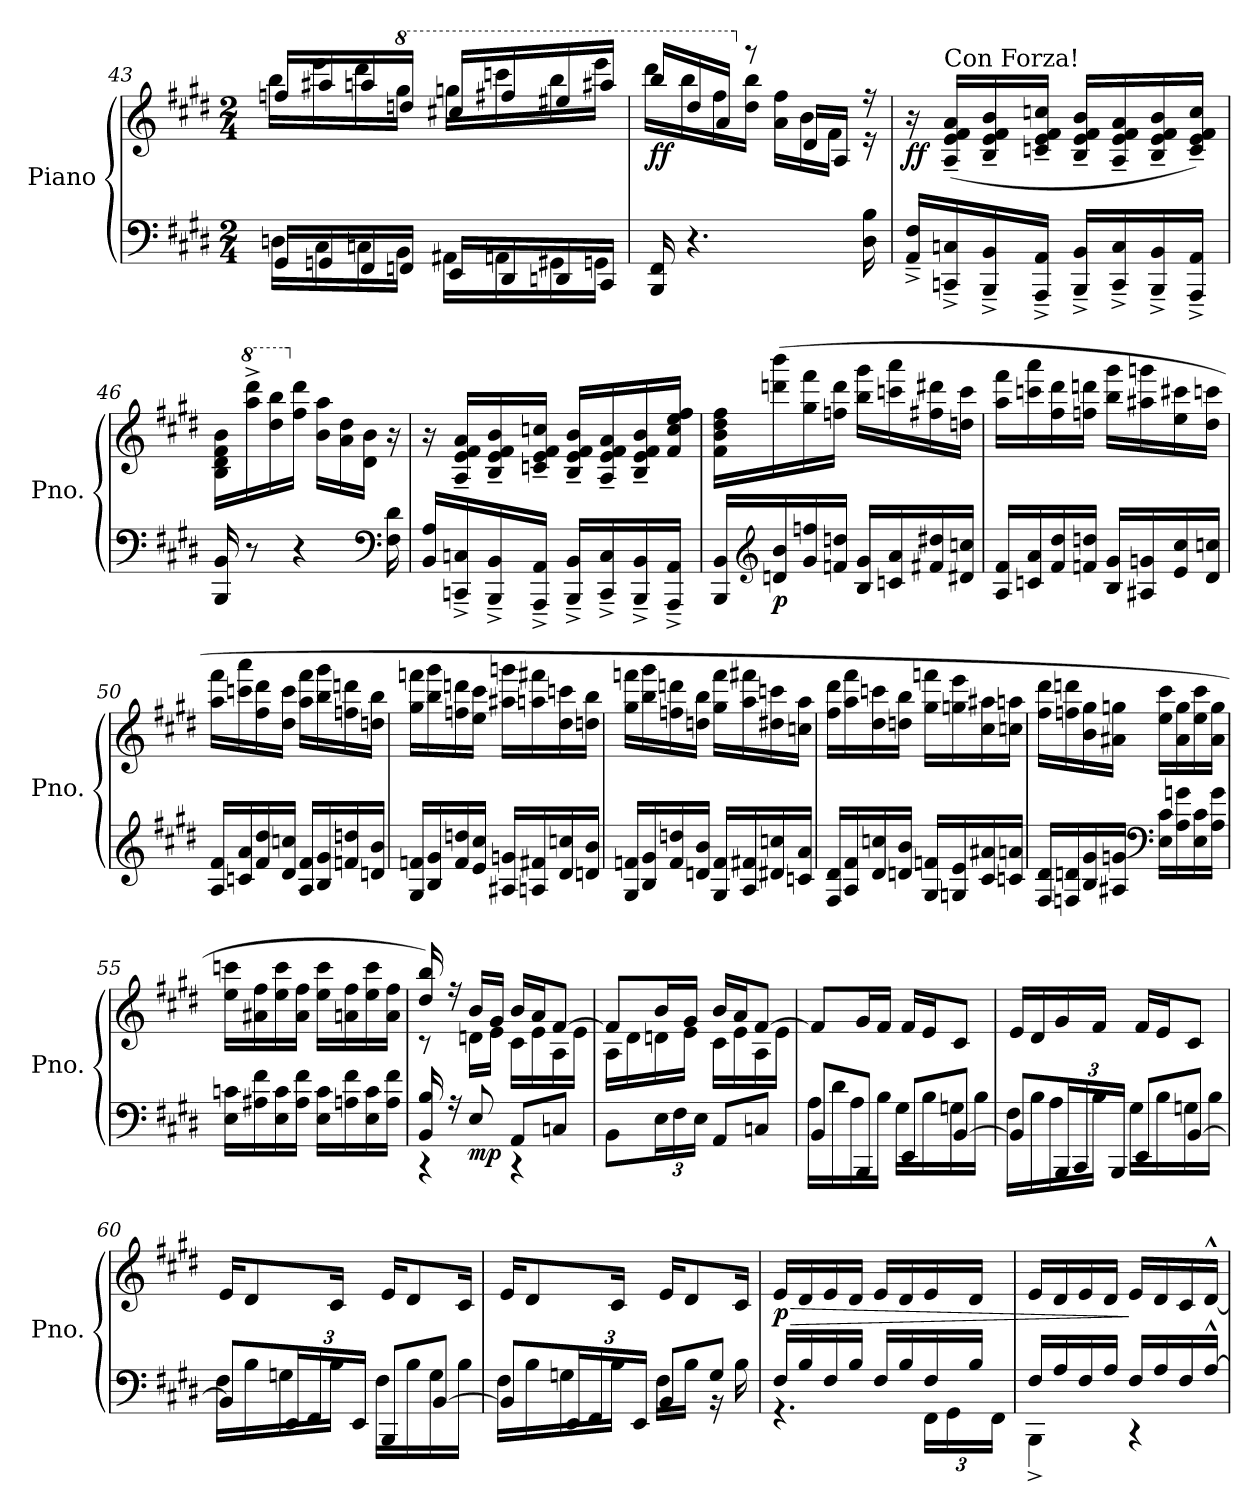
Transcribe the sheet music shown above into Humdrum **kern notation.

**kern	**kern	**dynam
*part1	*part1	*part1
*staff2	*staff1	*staff1/2
*I"Piano	*	*
*I'Pno.	*	*
*clefF4	*clefG2	*
*k[f#c#g#d#]	*k[f#c#g#d#]	*
*M2/4	*M2/4	*
=43	=43	=43
*^	*^	*
16GG#/LL	16Dn\LL	16ffn/LL	16bb\LL	.
16GGn/	16C#\	16aa#X/	16eee\	.
16FF#/	16Cn\	16aan/	16ddd#\	.
*	*	*8va	*	*
16FFn/JJ	16BB\JJ	16dddn/JJ	16ggg#\JJ	.
16EE/LL	16AA#X\LL	16ccc#X/LL	16gggn\LL	.
16DD#/	16AAn\	16fff#X/	16ccccn\	.
16DDn/	16GG#X\	16eee#X/	16bbb\	.
16CC#/JJ	16GGn\JJ	16aaa#X/JJ	16eeee\JJ	.
=44	=44	=44	=44	=44
!	!	!	!	!LO:DY:b
*v	*v	*	*	*
16BBB/ 16FF#/	16bbb/LL	16dddd#\LL	ff
4.r	16ddd#/	16bbb\	.
.	16aa/JJ	16fff#\	.
*	*X8va	*	*
.	8r	16dd#\ 16bb\JJ	.
.	.	16a\ 16ff#\LL	.
.	16d#/LL	16b\	.
.	16A/JJ	16f#\JJ	.
16D#\ 16B\	16r	16r	.
!!LO:LB:g=z
=45	=45	=45	=45
!	!	!	!LO:DY:b
*	*v	*v	*
16AA/^~ 16F#/^~LL	16r	ff
!	!LO:TX:a:t=Con Forza!	!
16CCn/^~ 16Cn/^~	(16A/~ 16e/~ 16f#/~ 16a/~LL	.
16BBB/^~ 16BB/^~	16B/~ 16e/~ 16f#/~ 16b/~	.
16AAA/^~ 16AA/^~JJ	16cn/~ 16e/~ 16f#/~ 16ccn/~JJ	.
16BBB/^~ 16BB/^~LL	16B/~ 16e/~ 16f#/~ 16b/~LL	.
16CC/^~ 16C/^~	16A/~ 16e/~ 16f#/~ 16a/~	.
16BBB/^~ 16BB/^~	16B/~ 16e/~ 16f#/~ 16b/~	.
16AAA/^~ 16AA/^~JJ	16c/~ 16e/~ 16f#/~ 16cc/~JJ)	.
=46	=46	=46
16BBB/ 16BB/	16B\ 16d#\ 16f#\ 16b\LL	.
*	*8va	*
8r	16aaa\^ 16dddd#\^	.
.	16ddd#\ 16bbb\	.
*	*X8va	*
4r	16ff#\ 16ddd#\JJ	.
.	16b\ 16aa\LL	.
.	16a\ 16dd#\	.
.	16d#\ 16b\JJ	.
*clefF4	*	*
16F#\ 16d#\	16r	.
=47	=47	=47
16BB/ 16A/LL	16r	.
16CCn/^~ 16Cn/^~	16A/~ 16e/~ 16f#/~ 16a/~LL	.
16BBB/^~ 16BB/^~	16B/~ 16e/~ 16f#/~ 16b/~	.
16AAA/^~ 16AA/^~JJ	16cn/~ 16e/~ 16f#/~ 16ccn/~JJ	.
16BBB/^~ 16BB/^~LL	16B/~ 16e/~ 16f#/~ 16b/~LL	.
16CC/^~ 16C/^~	16A/~ 16e/~ 16f#/~ 16a/~	.
16BBB/^~ 16BB/^~	16B/~ 16e/~ 16f#/~ 16b/~	.
16AAA/^~ 16AA/^~JJ	16f#/ 16cc/ 16ee/ 16ff#/JJ	.
!!LO:LB:g=z
=48	=48	=48
16BBB/ 16BB/LL	16f#\ 16b\ 16dd#\ 16ff#\LL	.
*clefG2	*	*
*	*MM68	*
!	!	!LO:DY:b=2
16dn/ 16b/	(16dddn\ 16bbb\	p
16g#/ 16ffn/	16gg#\ 16fff#\	.
16fn/ 16ddn/JJ	16ffn\ 16ddd\JJ	.
16B/ 16g#/LL	16bb\ 16ggg#\LL	.
16cn/ 16a/	16cccn\ 16aaa\	.
16f#X/ 16dd#X/	16ff#X\ 16ddd#X\	.
16d#X/ 16ccn/JJ	16ddn\ 16ccc\JJ	.
=49	=49	=49
16A/ 16f#/LL	16aa\ 16fff#\LL	.
16cn/ 16a/	16cccn\ 16aaa\	.
16f#/ 16dd#/	16ff#\ 16ddd#\	.
16fn/ 16ddn/JJ	16ffn\ 16dddn\JJ	.
16B/ 16g#/LL	16bb\ 16ggg#\LL	.
16A#X/ 16gn/	16aa#X\ 16gggn\	.
16e/ 16cc#/	16ee\ 16ccc#X\	.
16d#/ 16ccn/JJ	16dd#\ 16cccn\JJ	.
=50	=50	=50
16A/ 16f#/LL	16aa\ 16fff#\LL	.
16cn/ 16a/	16cccn\ 16aaa\	.
16f#/ 16dd#/	16ff#\ 16ddd#\	.
16d#/ 16ccn/JJ	16dd#\ 16ccc\JJ	.
16A/ 16f#/LL	16aa\ 16fff#\LL	.
16B/ 16g#/	16bb\ 16ggg#\	.
16fn/ 16ddn/	16ffn\ 16dddn\	.
16dn/ 16b/JJ	16ddn\ 16bb\JJ	.
!!LO:PB:g=z
=51	=51	=51
16G#/ 16fn/LL	16gg#\ 16fffn\LL	.
16B/ 16g#/	16bb\ 16ggg#\	.
16f/ 16ddn/	16ffn\ 16dddn\	.
16e/ 16cc#/JJ	16ee\ 16ccc#\JJ	.
16A#X/ 16gn/LL	16aa#X\ 16gggn\LL	.
16An/ 16f#X/	16aan\ 16fff#X\	.
16d#/ 16ccn/	16dd#\ 16cccn\	.
16dn/ 16b/JJ	16ddn\ 16bb\JJ	.
=52	=52	=52
16G#/ 16fn/LL	16gg#\ 16fffn\LL	.
16B/ 16g#/	16bb\ 16ggg#\	.
16f/ 16ddn/	16ffn\ 16dddn\	.
16dn/ 16b/JJ	16ddn\ 16bb\JJ	.
16G#/ 16f/LL	16gg#\ 16fff\LL	.
16A/ 16f#X/	16aa\ 16fff#X\	.
16d#X/ 16ccn/	16dd#X\ 16cccn\	.
16cn/ 16a/JJ	16ccn\ 16aa\JJ	.
=53	=53	=53
16F#/ 16d#/LL	16ff#\ 16ddd#\LL	.
16A/ 16f#/	16aa\ 16fff#\	.
16d#/ 16ccn/	16dd#\ 16cccn\	.
16dn/ 16b/JJ	16ddn\ 16bb\JJ	.
16G#/ 16fn/LL	16gg#\ 16fffn\LL	.
16Gn/ 16e/	16ggn\ 16eee\	.
16c#/ 16a#X/	16cc#\ 16aa#X\	.
16cn/ 16an/JJ	16ccn\ 16aan\JJ	.
!!LO:LB:g=z
=54	=54	=54
16F#/ 16d#/LL	16ff#\ 16ddd#\LL	.
16Fn/ 16dn/	16ffn\ 16dddn\	.
16B/ 16g#/	16b\ 16gg#\	.
16A#X/ 16gn/JJ	16a#X\ 16ggn\JJ	.
*clefF4	*	*
16E\ 16c#\LL	16ee\ 16ccc#\LL	.
16A#\ 16gn\	16a#\ 16gg\	.
16E\ 16c#\	16ee\ 16ccc#\	.
16A#\ 16g\JJ	16a#\ 16gg\JJ	.
=55	=55	=55
16E\ 16cn\LL	16ee\ 16cccn\LL	.
16A#X\ 16f#\	16a#X\ 16ff#\	.
16E\ 16c\	16ee\ 16ccc\	.
16A#\ 16f#\JJ	16a#\ 16ff#\JJ	.
16E\ 16c\LL	16ee\ 16ccc\LL	.
16An\ 16f#\	16an\ 16ff#\	.
16E\ 16c\	16ee\ 16ccc\	.
*	*MM60	*
16A\ 16f#\JJ	16a\ 16ff#\JJ	.
=56	=56	=56
*^	*^	*
16BB/ 16B/	4r	16dd#/ 16bb/)	8r	.
16r	.	16r	.	.
*	*	*MM45	*	*
!	!	!	!	!LO:DY:b=2
8E/	.	16b/LL	16dn\LL	mp
.	.	16g#/JJ	16e\JJ	.
*	*	*MM44	*	*
8AA/L	4r	16b/LL	16c#\LL	.
.	.	16a/J	16e\	.
*	*	*MM43	*	*
8Cn/J	.	[8f#/J	16A\	.
.	.	.	16e\JJ	.
*v	*v	*	*	*
!!LO:LB:g=z	!!
=57	=57	=57	=57
*	*MM42	*	*
8BB\L	8f#/L]	16A\LL	.
.	.	16d#\	.
*Xbrackettup	*	*	*
*	*MM41	*	*
24E\L	16b/L	16dn\	.
24F#\	.	.	.
.	16g#/JJ	16e\JJ	.
24E\JJ	.	.	.
*	*MM40	*	*
8AA/L	16b/LL	16c#\LL	.
.	16a/J	16e\	.
*	*MM39	*	*
8Cn/J	[8f#/J	16A\	.
.	.	16e\JJ	.
*	*v	*v	*
=58	=58	=58
*	*MM39	*
*^	*	*
8BB/L	16A\LL	8f#/L]	.
.	16d#\	.	.
8BBB/J	16A\	16g#/L	.
.	16B\JJ	16f#/JJ	.
8EE/L	16G#\LL	16f#/LL	.
.	16B\	16e/J	.
[8BB/J	16Gn\	8c#/J	.
.	16B\JJ	.	.
=59	=59	=59	=59
8BB/L]	16F#\LL	16e/LL	.
.	16B\	16d#/	.
24BBB/L	16A\	16g#/	.
24CC#/	.	.	.
.	16B\JJ	16f#/JJ	.
24BBB/JJ	.	.	.
8EE/L	16G#\LL	16f#/LL	.
.	16B\	16e/J	.
[8BB/J	16Gn\	8c#/J	.
.	16B\JJ	.	.
=60	=60	=60	=60
8BB/L]	16F#\LL	16e/KL	.
.	16B\	8d#/	.
24EE/L	16Gn\	.	.
24FF#/	.	.	.
.	16B\JJ	16c#/Jk	.
24EE/JJ	.	.	.
8BBB/L	16F#\LL	16e/KL	.
.	16B\	8d#/	.
[8BB/J	16G\	.	.
.	16B\JJ	16c#/Jk	.
!!LO:LB:g=z
=61	=61	=61	=61
8BB/L]	16F#\LL	16e/KL	.
.	16B\	8d#/	.
24EE/L	16Gn\	.	.
24FF#/	.	.	.
.	16B\JJ	16c#/Jk	.
24EE/JJ	.	.	.
8BB/L	16F#\LL	16e/KL	.
.	16B\JJ	8d#/	.
8G/J	16r	.	.
.	16B\	16c#/Jk	.
=62	=62	=62	=62
!	!	!	!LO:HP:b
!	!	!	!LO:DY:n=1:b
16F#/LL	4.r	16e/LL	> p
16B/	.	16d#/	.
16F#/	.	16e/	.
16B/JJ	.	16d#/JJ	.
16F#/LL	.	16e/LL	.
16B/	.	16d#/	.
16F#/	24FF#\LL	16e/	.
.	24GG#\	.	.
16B/JJ	.	16d#/JJ	.
.	24FF#\JJ	.	.
=63	=63	=63	=63
16F#/LL	4BBB^\	16e/LL	.
16A/	.	16d#/	.
16F#/	.	16e/	.
16A/JJ	.	16d#/JJ	.
16F#/LL	4r	16e/LL	]
16A/	.	16d#/	.
16F#/	.	16c#/	.
*	*	*MM64	*
[16A^^/JJ	.	[16d#^^/JJ	.
*v	*v	*	*
=	=	=
*-	*-	*-
